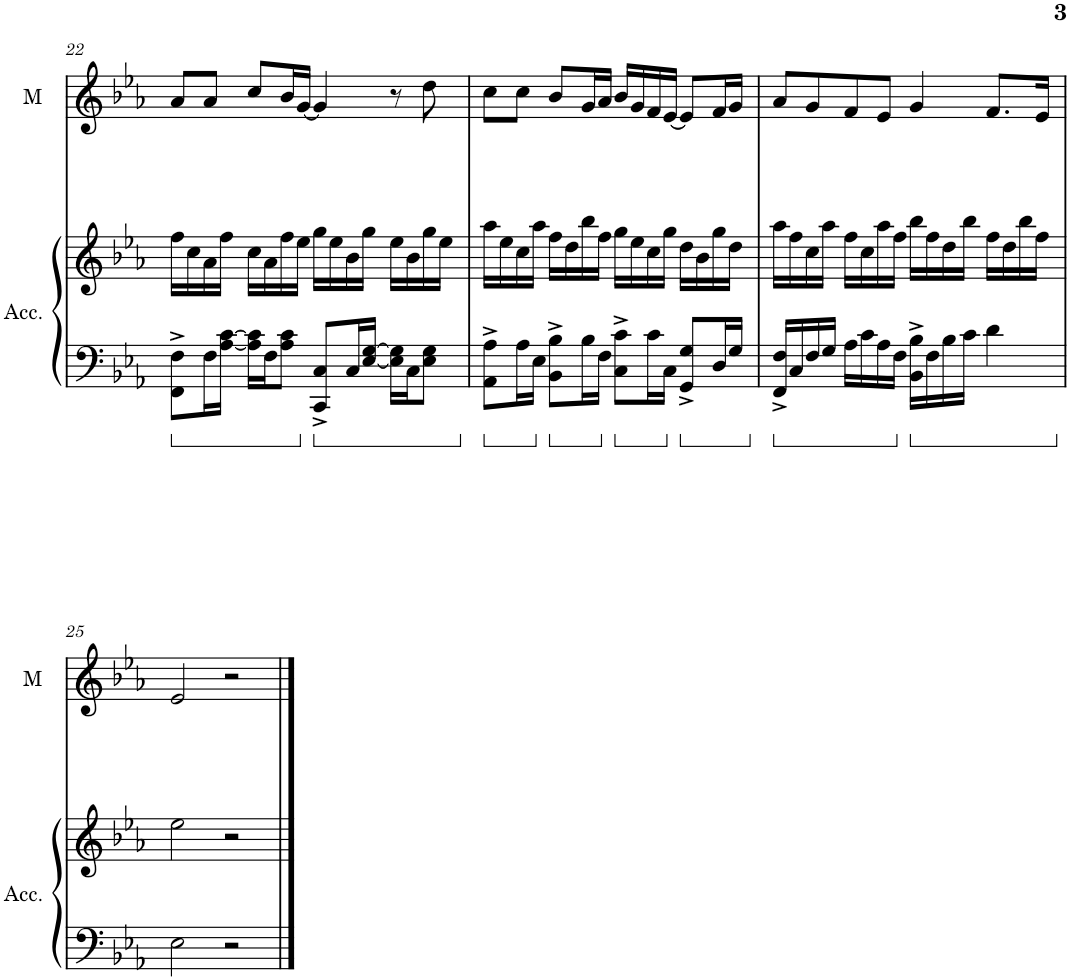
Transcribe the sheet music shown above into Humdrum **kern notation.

**kern	**kern	**kern
*part2	*part2	*part1
*staff3	*staff2	*staff1
*I"Accompaniment	*	*I"Melody
*I'Acc.	*	*I'M
!!LO:PB:g=z
*clefF4	*clefG2	*clefG2
*k[b-e-a-]	*k[b-e-a-]	*k[b-e-a-]
*M4/4	*M4/4	*M4/4
=22	=22	=22
8FF\^ 8F\^L	16ff\LL	8a-/L
.	16cc\	.
16F\L	16a-\	8a-/J
[16A-\ [16c\JJ	16ff\JJ	.
16A-\] 16c\]LL	16cc\LL	8cc/L
16F\J	16a-\	.
8A-\ 8c\J	16ff\	16b-/L
.	16ee-\JJ	[16g/JJ
8CC/^ 8C/^L	16gg\LL	4g/]
.	16ee-\	.
16C/L	16b-\	.
[16E-/ [16G/JJ	16gg\JJ	.
16E-\] 16G\]LL	16ee-\LL	8r
16C\J	16b-\	.
8E-\ 8G\J	16gg\	8dd\
.	16ee-\JJ	.
=23	=23	=23
8AA-\^ 8A-\^L	16aa-\LL	8cc\L
.	16ee-\	.
16A-\L	16cc\	8cc\J
16E-\JJ	16aa-\JJ	.
8BB-\^ 8B-\^L	16ff\LL	8b-/L
.	16dd\	.
16B-\L	16bb-\	16g/L
16F\JJ	16ff\JJ	16a-/JJ
8C\^ 8c\^L	16gg\LL	16b-/LL
.	16ee-\	16g/
16c\L	16cc\	16f/
16C\JJ	16gg\JJ	[16e-/JJ
8GG/^ 8G/^L	16dd\LL	8e-/L]
.	16b-\	.
16D/L	16gg\	16f/L
16G/JJ	16dd\JJ	16g/JJ
=24	=24	=24
16FF/^ 16F/^LL	16aa-\LL	8a-/L
16C/	16ff\	.
16F/	16cc\	8g/
16G/JJ	16aa-\JJ	.
16A-\LL	16ff\LL	8f/
16c\	16cc\	.
16A-\	16aa-\	8e-/J
16F\JJ	16ff\JJ	.
16BB-\^ 16B-\^LL	16bb-\LL	4g/
16F\	16ff\	.
16B-\	16dd\	.
16c\JJ	16bb-\JJ	.
4d\	16ff\LL	8.f/L
.	16dd\	.
.	16bb-\	.
.	16ff\JJ	16e-/Jk
!!LO:LB:g=z
=25	=25	=25
2E-\	2ee-\	2e-/
2r	2r	2r
==	==	==
*-	*-	*-
